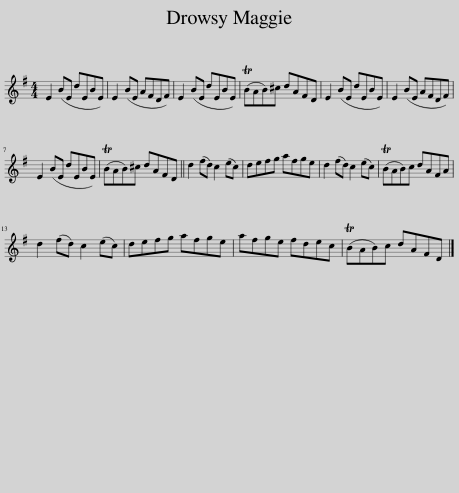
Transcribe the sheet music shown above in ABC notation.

X:1
L:1/8
M:4/4
I:linebreak $
K:G
V:1 treble
V:1
 E2 (BE dEBE) | E2 (BE AFDF) | E2 (BE dEBE) | (TBAB)^c dAFD | E2 (BE dEBE) | %5
 E2 (BE AFDF) |$ E2 (BE dEBE) | (TBAB)^c dAFD || d2 (fd) c2 (ec) | defg afge | %10
 d2 (fd) c2 (ec) | (TBAB)c dAFA |$ d2 (fd) c2 (ec) | defg afge | afge fdec | %15
 (TBAB)c dAFD |] %16
